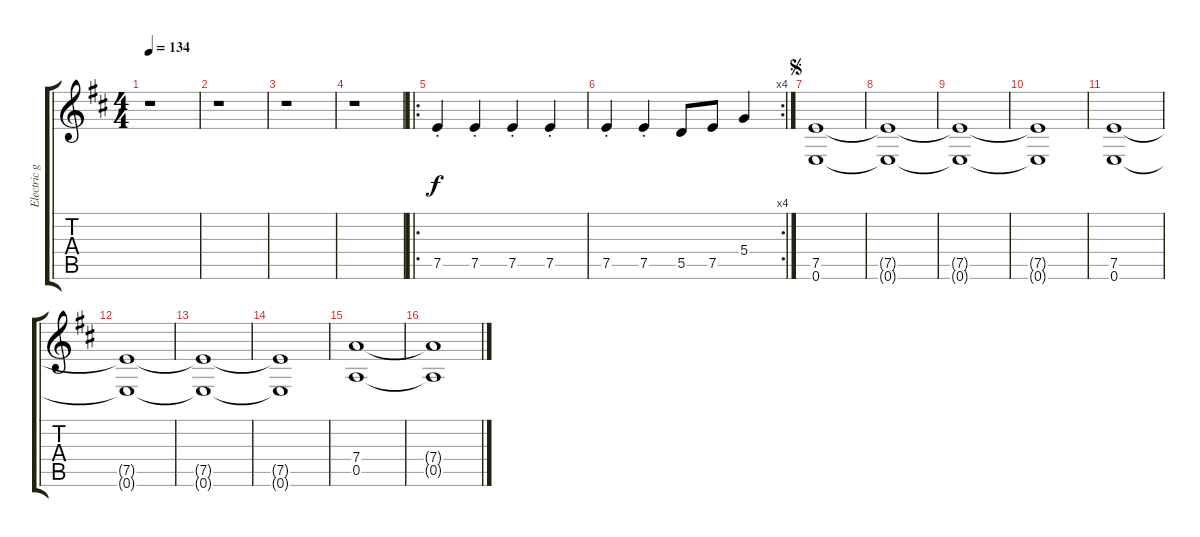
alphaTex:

\track ("Electric guitar" "Electric g") {instrument overdrivenguitar}
\staff {score tabs}
\tuning (E4 B3 G3 D3 A2 E2) {hide}
\ts (4 4)
\tempo 134
\clef g2
\ks d
r.1{dy f instrument overdrivenguitar} |
r.1 |
r.1 |
r.1 |
\ro
7.5{st}.4 7.5{st}.4 7.5{st}.4 7.5{st}.4 |
\rc 4
7.5{st}.4 7.5{st}.4 5.5.8 7.5.8 5.4.4 |
\jump segno
(7.5 0.6).1 |
(7.5{t} 0.6{t}).1 |
(7.5{t} 0.6{t}).1 |
(7.5{t} 0.6{t}).1 |
(7.5 0.6).1 |
(7.5{t} 0.6{t}).1 |
(7.5{t} 0.6{t}).1 |
(7.5{t} 0.6{t}).1 |
(7.4 0.5).1 |
(7.4{t} 0.5{t}).1
